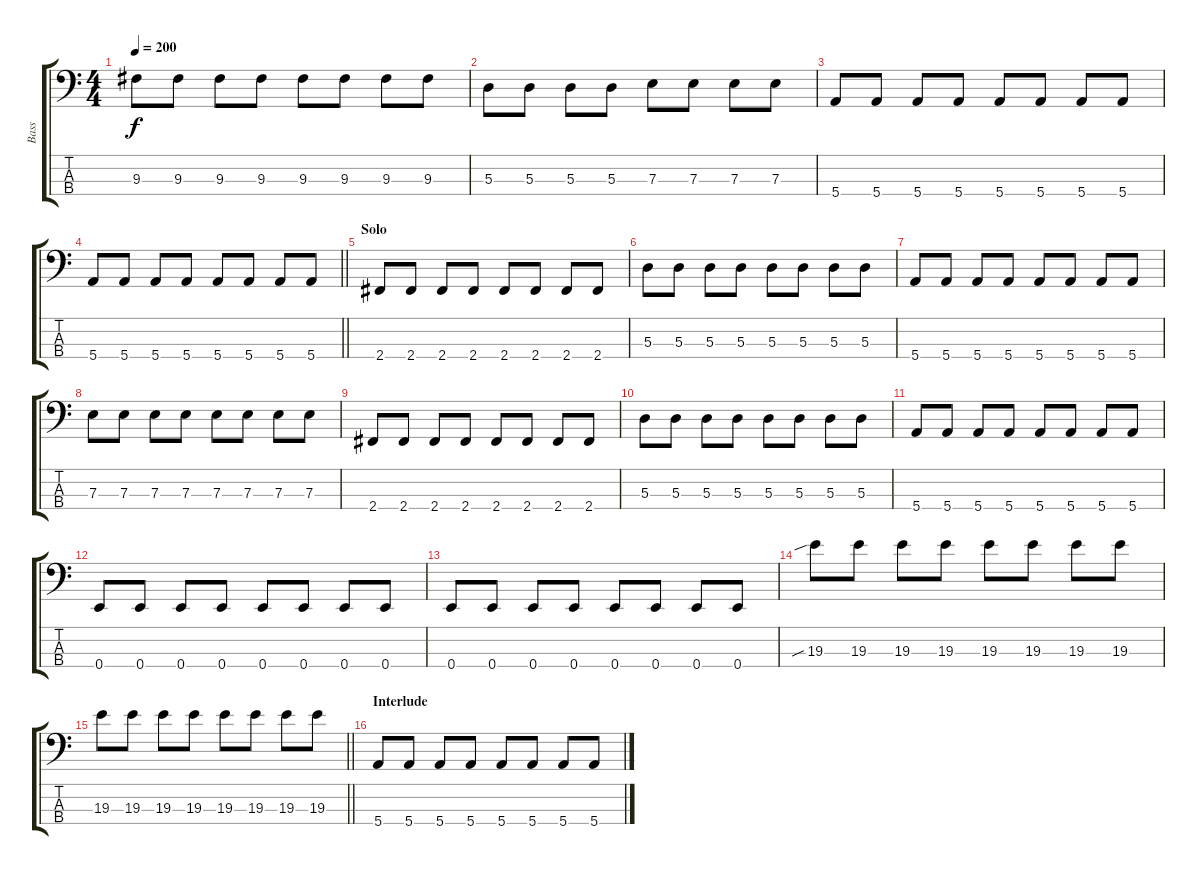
\track ("Bass" "Bass") {instrument electricbasspick}
\staff {score tabs}
\tuning (G2 D2 A1 E1) {hide}
\ts (4 4)
\tempo 200
\clef f4
\ks c
9.3.8{dy f} 9.3.8 9.3.8 9.3.8 9.3.8 9.3.8 9.3.8 9.3.8 |
5.3.8 5.3.8 5.3.8 5.3.8 7.3.8 7.3.8 7.3.8 7.3.8 |
5.4.8 5.4.8 5.4.8 5.4.8 5.4.8 5.4.8 5.4.8 5.4.8 |
\barLineRight lightlight
5.4.8 5.4.8 5.4.8 5.4.8 5.4.8 5.4.8 5.4.8 5.4.8 |
\section ("" "Solo")
2.4.8 2.4.8 2.4.8 2.4.8 2.4.8 2.4.8 2.4.8 2.4.8 |
5.3.8 5.3.8 5.3.8 5.3.8 5.3.8 5.3.8 5.3.8 5.3.8 |
5.4.8 5.4.8 5.4.8 5.4.8 5.4.8 5.4.8 5.4.8 5.4.8 |
7.3.8 7.3.8 7.3.8 7.3.8 7.3.8 7.3.8 7.3.8 7.3.8 |
2.4.8 2.4.8 2.4.8 2.4.8 2.4.8 2.4.8 2.4.8 2.4.8 |
5.3.8 5.3.8 5.3.8 5.3.8 5.3.8 5.3.8 5.3.8 5.3.8 |
5.4.8 5.4.8 5.4.8 5.4.8 5.4.8 5.4.8 5.4.8 5.4.8 |
0.4.8 0.4.8 0.4.8 0.4.8 0.4.8 0.4.8 0.4.8 0.4.8 |
0.4.8 0.4.8 0.4.8 0.4.8 0.4.8 0.4.8 0.4.8 0.4.8 |
19.3{sib}.8 19.3.8 19.3.8 19.3.8 19.3.8 19.3.8 19.3.8 19.3.8 |
\barLineRight lightlight
19.3.8 19.3.8 19.3.8 19.3.8 19.3.8 19.3.8 19.3.8 19.3.8 |
\section ("" "Interlude")
5.4.8 5.4.8 5.4.8 5.4.8 5.4.8 5.4.8 5.4.8 5.4.8
